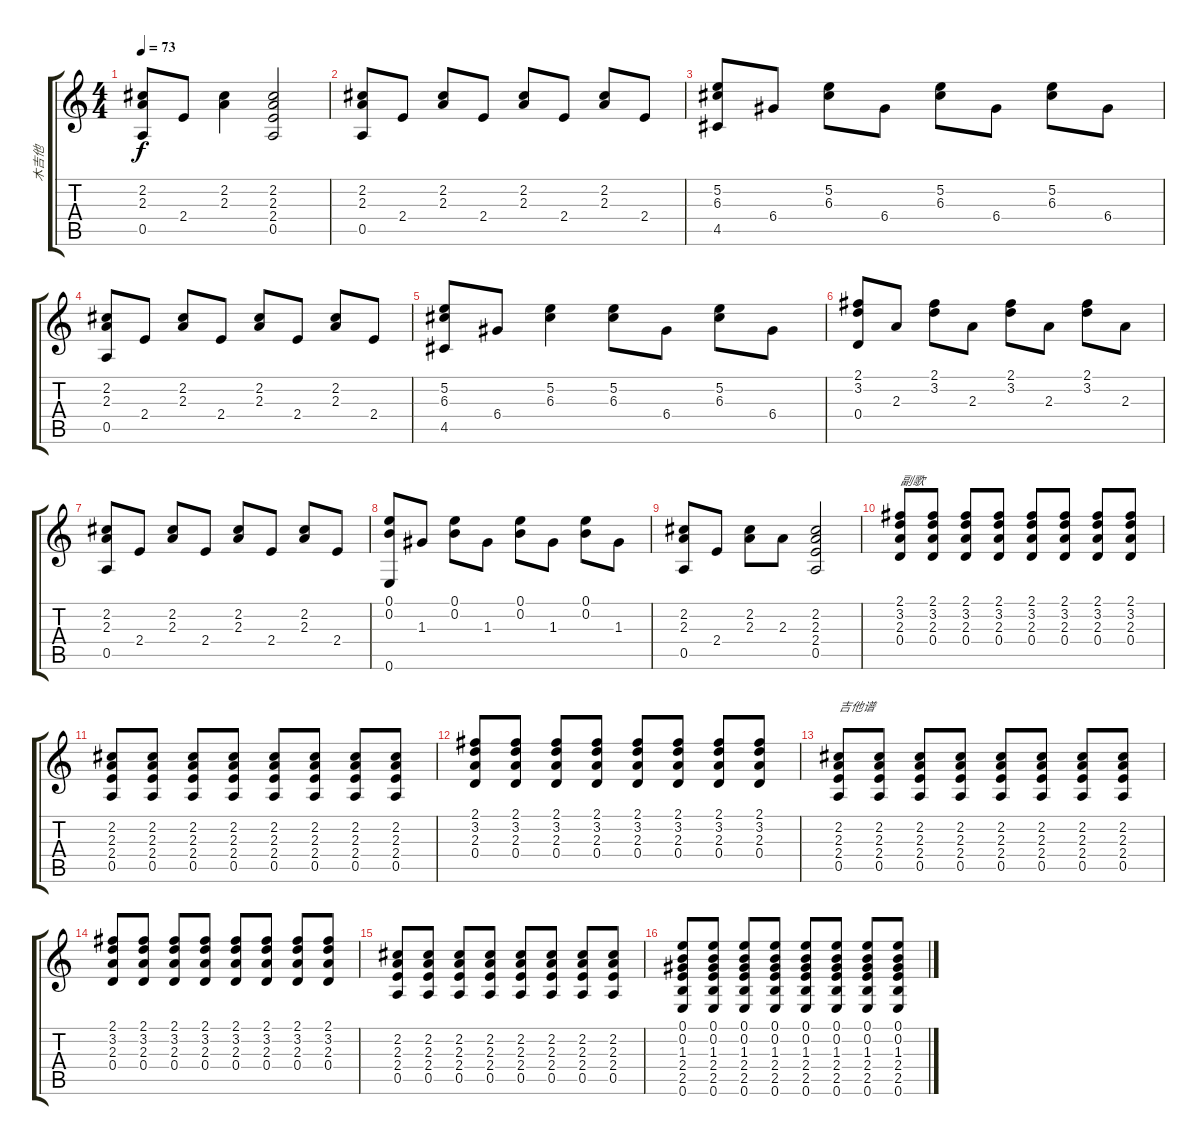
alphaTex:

\track ("木吉他" "木吉他") {instrument acousticguitarnylon}
\staff {score tabs}
\tuning (E4 B3 G3 D3 A2 E2) {hide}
\ts (4 4)
\tempo 73
\clef g2
\ks c
(2.2 2.3 0.5).8{dy f} 2.4.8 (2.2 2.3).4 (2.2 2.3 2.4 0.5).2 |
(2.2 2.3 0.5).8 2.4.8 (2.2 2.3).8 2.4.8 (2.2 2.3).8 2.4.8 (2.2 2.3).8 2.4.8 |
(5.2 6.3 4.5).8 6.4.8 (5.2 6.3).8 6.4.8 (5.2 6.3).8 6.4.8 (5.2 6.3).8 6.4.8 |
(2.2 2.3 0.5).8 2.4.8 (2.2 2.3).8 2.4.8 (2.2 2.3).8 2.4.8 (2.2 2.3).8 2.4.8 |
(5.2 6.3 4.5).8 6.4.8 (5.2 6.3).4 (5.2 6.3).8 6.4.8 (5.2 6.3).8 6.4.8 |
(2.1 3.2 0.4).8 2.3.8 (2.1 3.2).8 2.3.8 (2.1 3.2).8 2.3.8 (2.1 3.2).8 2.3.8 |
(2.2 2.3 0.5).8 2.4.8 (2.2 2.3).8 2.4.8 (2.2 2.3).8 2.4.8 (2.2 2.3).8 2.4.8 |
(0.1 0.2 0.6).8 1.3.8 (0.1 0.2).8 1.3.8 (0.1 0.2).8 1.3.8 (0.1 0.2).8 1.3.8 |
(2.2 2.3 0.5).8 2.4.8 (2.2 2.3).8 2.3.8 (2.2 2.3 2.4 0.5).2 |
(2.1 3.2 2.3 0.4).8{txt "副歌"} (2.1 3.2 2.3 0.4).8 (2.1 3.2 2.3 0.4).8 (2.1 3.2 2.3 0.4).8 (2.1 3.2 2.3 0.4).8 (2.1 3.2 2.3 0.4).8 (2.1 3.2 2.3 0.4).8 (2.1 3.2 2.3 0.4).8 |
(2.2 2.3 2.4 0.5).8 (2.2 2.3 2.4 0.5).8 (2.2 2.3 2.4 0.5).8 (2.2 2.3 2.4 0.5).8 (2.2 2.3 2.4 0.5).8 (2.2 2.3 2.4 0.5).8 (2.2 2.3 2.4 0.5).8 (2.2 2.3 2.4 0.5).8 |
(2.1 3.2 2.3 0.4).8 (2.1 3.2 2.3 0.4).8 (2.1 3.2 2.3 0.4).8 (2.1 3.2 2.3 0.4).8 (2.1 3.2 2.3 0.4).8 (2.1 3.2 2.3 0.4).8 (2.1 3.2 2.3 0.4).8 (2.1 3.2 2.3 0.4).8 |
(2.2 2.3 2.4 0.5).8{txt "吉他谱"} (2.2 2.3 2.4 0.5).8 (2.2 2.3 2.4 0.5).8 (2.2 2.3 2.4 0.5).8 (2.2 2.3 2.4 0.5).8 (2.2 2.3 2.4 0.5).8 (2.2 2.3 2.4 0.5).8 (2.2 2.3 2.4 0.5).8 |
(2.1 3.2 2.3 0.4).8 (2.1 3.2 2.3 0.4).8 (2.1 3.2 2.3 0.4).8 (2.1 3.2 2.3 0.4).8 (2.1 3.2 2.3 0.4).8 (2.1 3.2 2.3 0.4).8 (2.1 3.2 2.3 0.4).8 (2.1 3.2 2.3 0.4).8 |
(2.2 2.3 2.4 0.5).8 (2.2 2.3 2.4 0.5).8 (2.2 2.3 2.4 0.5).8 (2.2 2.3 2.4 0.5).8 (2.2 2.3 2.4 0.5).8 (2.2 2.3 2.4 0.5).8 (2.2 2.3 2.4 0.5).8 (2.2 2.3 2.4 0.5).8 |
(0.1 0.2 1.3 2.4 2.5 0.6).8 (0.1 0.2 1.3 2.4 2.5 0.6).8 (0.1 0.2 1.3 2.4 2.5 0.6).8 (0.1 0.2 1.3 2.4 2.5 0.6).8 (0.1 0.2 1.3 2.4 2.5 0.6).8 (0.1 0.2 1.3 2.4 2.5 0.6).8 (0.1 0.2 1.3 2.4 2.5 0.6).8 (0.1 0.2 1.3 2.4 2.5 0.6).8
